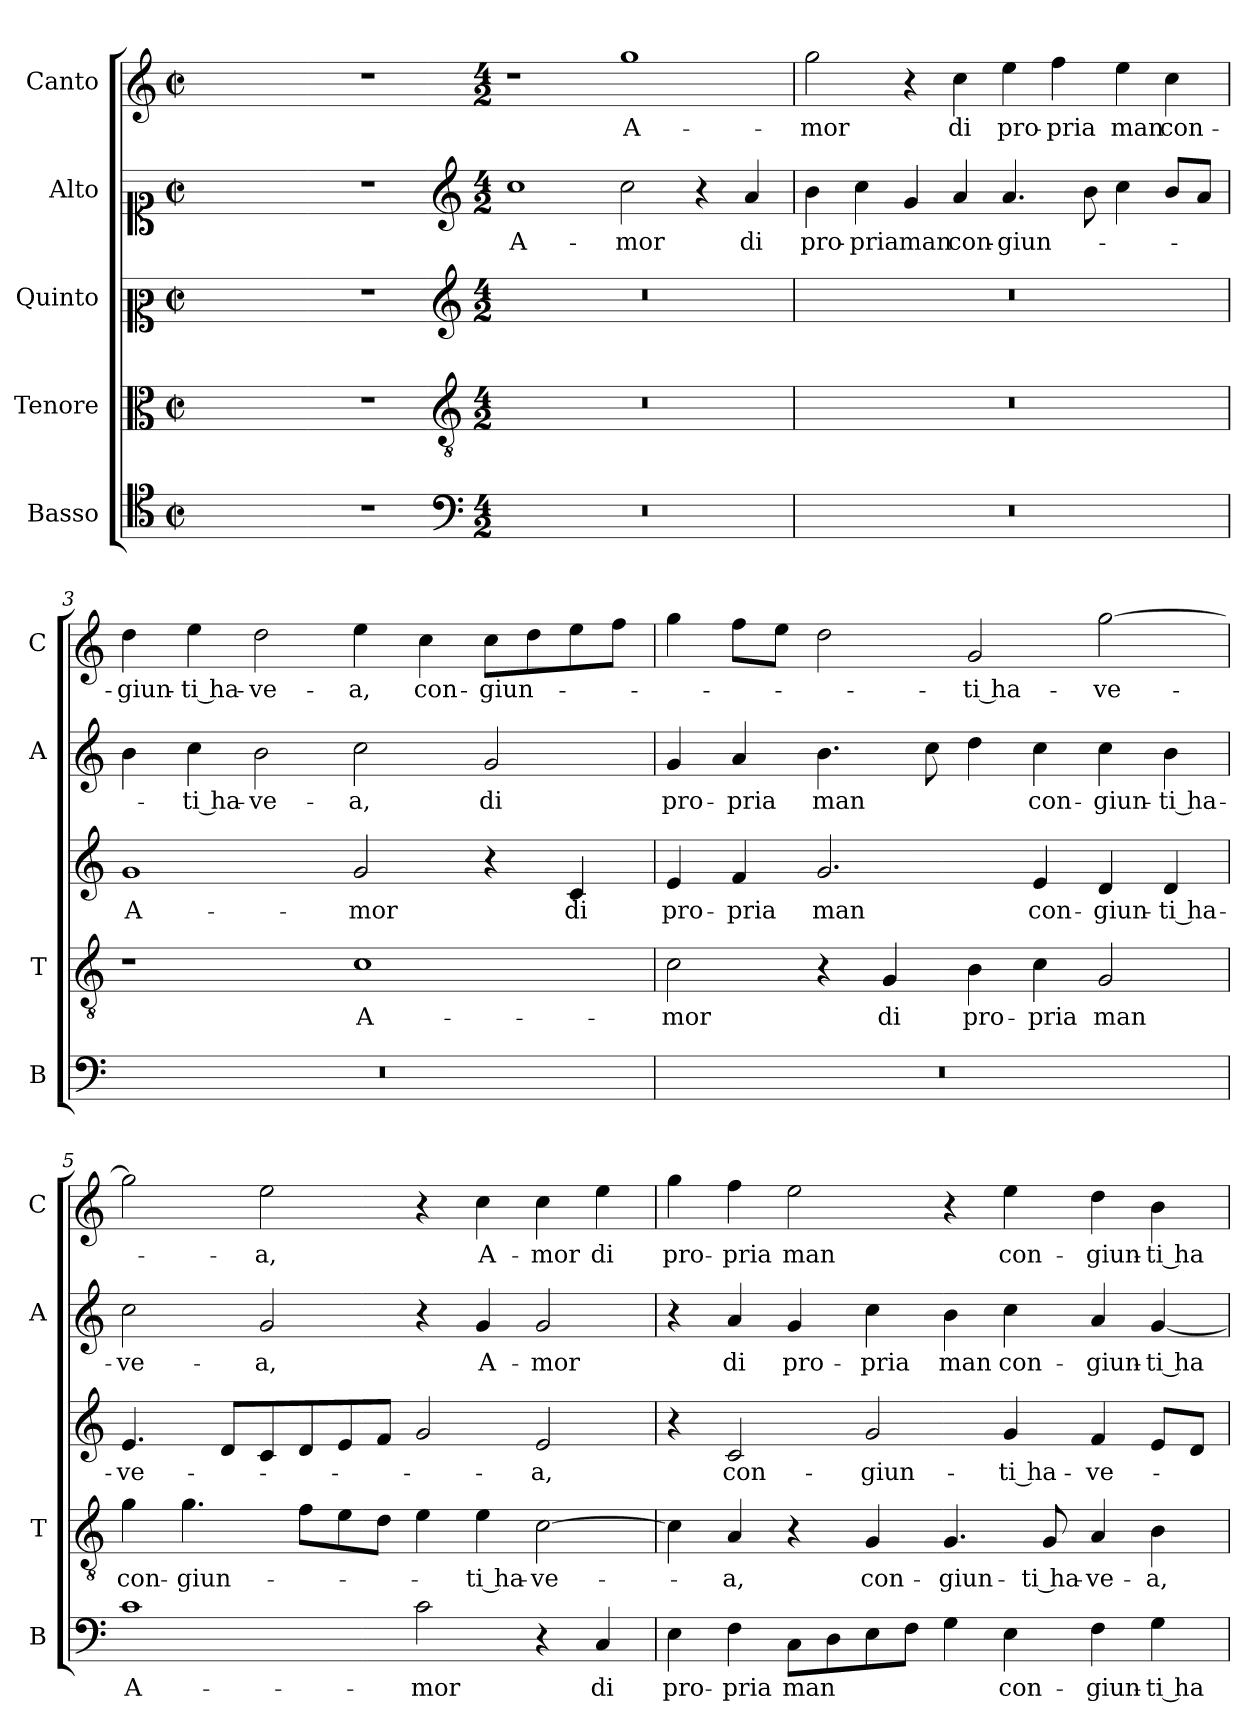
**kern	**text	**kern	**text	**kern	**text	**kern	**text	**kern	**text
*part5	*part5	*part4	*part4	*part3	*part3	*part2	*part2	*part1	*part1
*staff5	*staff5	*staff4	*staff4	*staff3	*staff3	*staff2	*staff2	*staff1	*staff1
*I"Basso	*	*I"Tenore	*	*I"Quinto	*	*I"Alto	*	*I"Canto	*
*I'B	*	*I'T	*	*	*	*I'A	*	*I'C	*
*clefC4	*	*clefC3	*	*clefC2	*	*clefC1	*	*clefG2	*
*k[]	*	*k[]	*	*k[]	*	*k[]	*	*k[]	*
*C:	*	*C:	*	*C:	*	*C:	*	*C:	*
*M2/2	*	*M2/2	*	*M2/2	*	*M2/2	*	*M2/2	*
*met(c|)	*	*met(c|)	*	*met(c|)	*	*met(c|)	*	*met(c|)	*
=	=	=	=	=	=	=	=	=	=
1ryy	.	1ryy	.	1ryy	.	1ryy	.	1ryy	.
=1X-	=1X-	=1X-	=1X-	=1X-	=1X-	=1X-	=1X-	=1X-	=1X-
1r	.	1r	.	1r	.	1r	.	1r	.
=1-	=1-	=1-	=1-	=1-	=1-	=1-	=1-	=1-	=1-
*clefF4	*	*clefGv2	*	*clefG2	*	*clefG2	*	*	*
*M4/2	*	*M4/2	*	*M4/2	*	*M4/2	*	*M4/2	*
!	!	!	!	!	!	!	!LO:LY:b	!	!
0r	.	0r	.	0r	.	1cc	A-	1r	.
!	!	!	!	!	!	!	!LO:LY:b	!	!LO:LY:b
.	.	.	.	.	.	2cc\	-mor	1gg	A-
.	.	.	.	.	.	4r	.	.	.
!	!	!	!	!	!	!	!LO:LY:b	!	!
.	.	.	.	.	.	4a/	di	.	.
=2	=2	=2	=2	=2	=2	=2	=2	=2	=2
!	!	!	!	!	!	!	!LO:LY:b	!	!LO:LY:b
0r	.	0r	.	0r	.	4b\	pro-	2gg\	-mor
!	!	!	!	!	!	!	!LO:LY:b	!	!
.	.	.	.	.	.	4cc\	-pria	.	.
!	!	!	!	!	!	!	!LO:LY:b	!	!
.	.	.	.	.	.	4g/	man	4r	.
!	!	!	!	!	!	!	!LO:LY:b	!	!LO:LY:b
.	.	.	.	.	.	4a/	con-	4cc\	di
!	!	!	!	!	!	!	!LO:LY:b	!	!LO:LY:b
.	.	.	.	.	.	4.a/	-giun-	4ee\	pro-
!	!	!	!	!	!	!	!	!	!LO:LY:b
.	.	.	.	.	.	.	.	4ff\	-pria
.	.	.	.	.	.	8b\	.	.	.
!	!	!	!	!	!	!	!	!	!LO:LY:b
.	.	.	.	.	.	4cc\	.	4ee\	man
!	!	!	!	!	!	!	!	!	!LO:LY:b
.	.	.	.	.	.	8b/L	.	4cc\	con-
.	.	.	.	.	.	8a/J	.	.	.
=3	=3	=3	=3	=3	=3	=3	=3	=3	=3
!	!	!	!	!	!LO:LY:b	!	!	!	!LO:LY:b
0r	.	1r	.	1g	A-	4b\	.	4dd\	-giun-
!	!	!	!	!	!	!	!LO:LY:b	!	!LO:LY:b
.	.	.	.	.	.	4cc\	-ti ha-	4ee\	-ti ha-
!	!	!	!	!	!	!	!LO:LY:b	!	!LO:LY:b
.	.	.	.	.	.	2b\	-ve-	2dd\	-ve-
!	!	!	!LO:LY:b	!	!LO:LY:b	!	!LO:LY:b	!	!LO:LY:b
.	.	1c	A-	2g/	-mor	2cc\	-a,	4ee\	-a,
!	!	!	!	!	!	!	!	!	!LO:LY:b
.	.	.	.	.	.	.	.	4cc\	con-
!	!	!	!	!	!	!	!LO:LY:b	!	!LO:LY:b
.	.	.	.	4r	.	2g/	di	8cc\L	-giun-
.	.	.	.	.	.	.	.	8dd\	.
!	!	!	!	!	!LO:LY:b	!	!	!	!
.	.	.	.	4c/	di	.	.	8ee\	.
.	.	.	.	.	.	.	.	8ff\J	.
!!LO:LB:g=z
=4	=4	=4	=4	=4	=4	=4	=4	=4	=4
!	!	!	!LO:LY:b	!	!LO:LY:b	!	!LO:LY:b	!	!
0r	.	2c\	-mor	4e/	pro-	4g/	pro-	4gg\	.
!	!	!	!	!	!LO:LY:b	!	!LO:LY:b	!	!
.	.	.	.	4f/	-pria	4a/	-pria	8ff\L	.
.	.	.	.	.	.	.	.	8ee\J	.
!	!	!	!	!	!LO:LY:b	!	!LO:LY:b	!	!
.	.	4r	.	2.g/	man	4.b\	man	2dd\	.
!	!	!	!LO:LY:b	!	!	!	!	!	!
.	.	4G/	di	.	.	.	.	.	.
.	.	.	.	.	.	8cc\	.	.	.
!	!	!	!LO:LY:b	!	!	!	!	!	!LO:LY:b
.	.	4B\	pro-	.	.	4dd\	.	2g/	-ti ha-
!	!	!	!LO:LY:b	!	!LO:LY:b	!	!LO:LY:b	!	!
.	.	4c\	-pria	4e/	con-	4cc\	con-	.	.
!	!	!	!LO:LY:b	!	!LO:LY:b	!	!LO:LY:b	!	!LO:LY:b
.	.	2G/	man	4d/	-giun-	4cc\	-giun-	[2gg\	-ve-
!	!	!	!	!	!LO:LY:b	!	!LO:LY:b	!	!
.	.	.	.	4d/	-ti ha-	4b\	-ti ha-	.	.
=5	=5	=5	=5	=5	=5	=5	=5	=5	=5
!	!LO:LY:b	!	!LO:LY:b	!	!LO:LY:b	!	!LO:LY:b	!	!
1c	A-	4g\	con-	4.e/	-ve-	2cc\	-ve-	2gg\]	.
!	!	!	!LO:LY:b	!	!	!	!	!	!
.	.	4.g\	-giun-	.	.	.	.	.	.
.	.	.	.	8d/L	.	.	.	.	.
!	!	!	!	!	!	!	!LO:LY:b	!	!LO:LY:b
.	.	.	.	8c/	.	2g/	-a,	2ee\	-a,
.	.	8f\L	.	8d/	.	.	.	.	.
.	.	8e\	.	8e/	.	.	.	.	.
.	.	8d\J	.	8f/J	.	.	.	.	.
!	!LO:LY:b	!	!	!	!	!	!	!	!
2c\	-mor	4e\	.	2g/	.	4r	.	4r	.
!	!	!	!LO:LY:b	!	!	!	!LO:LY:b	!	!LO:LY:b
.	.	4e\	-ti ha-	.	.	4g/	A-	4cc\	A-
!	!	!	!LO:LY:b	!	!LO:LY:b	!	!LO:LY:b	!	!LO:LY:b
4r	.	[2c\	-ve-	2e/	-a,	2g/	-mor	4cc\	-mor
!	!LO:LY:b	!	!	!	!	!	!	!	!LO:LY:b
4C/	di	.	.	.	.	.	.	4ee\	di
=6	=6	=6	=6	=6	=6	=6	=6	=6	=6
!	!LO:LY:b	!	!	!	!	!	!	!	!LO:LY:b
4E\	pro-	4c\]	.	4r	.	4r	.	4gg\	pro-
!	!LO:LY:b	!	!LO:LY:b	!	!LO:LY:b	!	!LO:LY:b	!	!LO:LY:b
4F\	-pria	4A/	-a,	2c/	con-	4a/	di	4ff\	-pria
!	!LO:LY:b	!	!	!	!	!	!LO:LY:b	!	!LO:LY:b
8C\L	man	4r	.	.	.	4g/	pro-	2ee\	man
8D\	.	.	.	.	.	.	.	.	.
!	!	!	!LO:LY:b	!	!LO:LY:b	!	!LO:LY:b	!	!
8E\	.	4G/	con-	2g/	-giun-	4cc\	-pria	.	.
8F\J	.	.	.	.	.	.	.	.	.
!	!	!	!LO:LY:b	!	!	!	!LO:LY:b	!	!
4G\	.	4.G/	-giun-	.	.	4b\	man	4r	.
!	!LO:LY:b	!	!	!	!LO:LY:b	!	!LO:LY:b	!	!LO:LY:b
4E\	con-	.	.	4g/	-ti ha-	4cc\	con-	4ee\	con-
!	!	!	!LO:LY:b	!	!	!	!	!	!
.	.	8G/	-ti ha-	.	.	.	.	.	.
!	!LO:LY:b	!	!LO:LY:b	!	!LO:LY:b	!	!LO:LY:b	!	!LO:LY:b
4F\	-giun-	4A/	-ve-	4f/	-ve-	4a/	-giun-	4dd\	-giun-
!	!LO:LY:b	!	!LO:LY:b	!	!	!	!LO:LY:b	!	!LO:LY:b
4G\	-ti ha-	4B\	-a,	8e/L	.	[4g/	-ti ha-	4b\	-ti ha-
.	.	.	.	8d/J	.	.	.	.	.
=	=	=	=	=	=	=	=	=	=
*-	*-	*-	*-	*-	*-	*-	*-	*-	*-
